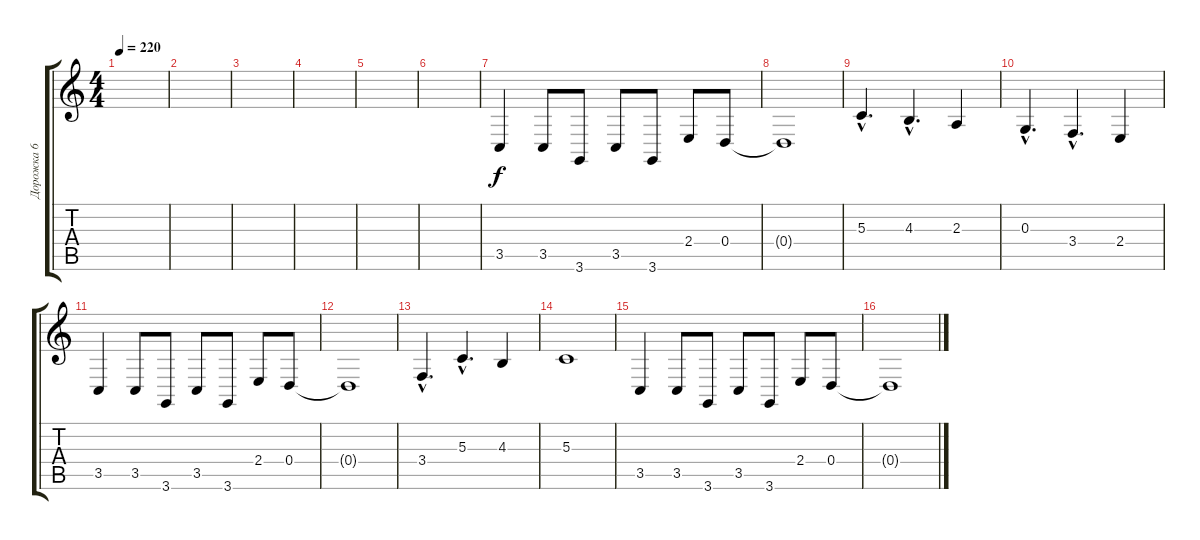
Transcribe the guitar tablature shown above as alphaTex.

\track ("Дорожка 6" "Дорожка 6") {instrument trumpet}
\staff {score tabs}
\tuning (E4 B3 G3 D3 A2 E2) {hide}
\ts (4 4)
\tempo 220
\clef g2
\ks c
|
|
|
|
|
|
3.5.4 3.5.8 3.6.8 3.5.8 3.6.8 2.4.8 0.4.8 |
0.4{t}.1 |
5.3{hac}.4{d} 4.3{hac}.4{d} 2.3.4 |
0.3{hac}.4{d} 3.4{hac}.4{d} 2.4.4 |
3.5.4 3.5.8 3.6.8 3.5.8 3.6.8 2.4.8 0.4.8 |
0.4{t}.1 |
3.4{hac}.4{d} 5.3{hac}.4{d} 4.3.4 |
5.3.1 |
3.5.4 3.5.8 3.6.8 3.5.8 3.6.8 2.4.8 0.4.8 |
0.4{t}.1
